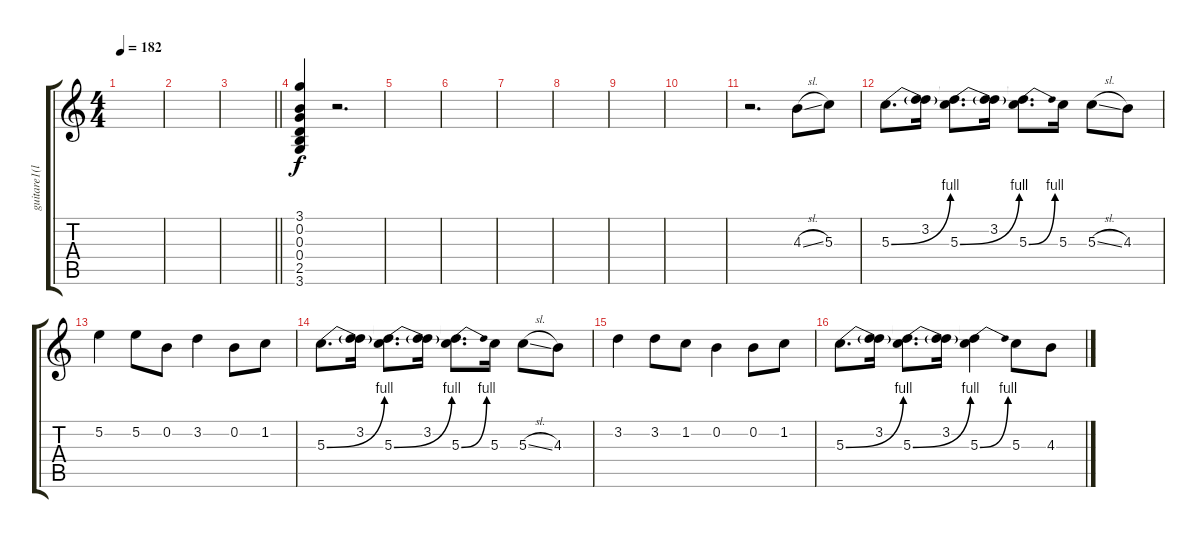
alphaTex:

\track ("guitare1(lars)" "guitare1(l") {instrument distortionguitar}
\staff {score tabs}
\tuning (E4 B3 G3 D3 A2 E2) {hide}
\ts (4 4)
\tempo 182
\clef g2
\ks c
|
|
\barLineRight lightlight
|
(3.1 0.2 0.3 0.4 2.5 3.6).4 r.2{d} |
|
|
|
|
|
|
r.2{d} 4.3{sl}.8 5.3.8 |
5.3{be (bend 0 0 60 4)}.8{d} (3.2 5.3{t}).16 (3.2{t} 5.3{be (bend 0 0 60 4)}).8{d} (3.2 5.3{t}).16 (3.2{t} 5.3{be (bend 0 0 60 4)}).8{d} 5.3.16 5.3{sl}.8 4.3.8 |
5.2.4 5.2.8 0.2.8 3.2.4 0.2.8 1.2.8 |
5.3{be (bend 0 0 60 4)}.8{d} (3.2 5.3{t}).16 (3.2{t} 5.3{be (bend 0 0 60 4)}).8{d} (3.2 5.3{t}).16 (3.2{t} 5.3{be (bend 0 0 60 4)}).8{d} 5.3.16 5.3{sl}.8 4.3.8 |
3.2.4 3.2.8 1.2.8 0.2.4 0.2.8 1.2.8 |
5.3{be (bend 0 0 60 4)}.8{d} (3.2 5.3{t}).16 (3.2{t} 5.3{be (bend 0 0 60 4)}).8{d} (3.2 5.3{t}).16 (3.2{t} 5.3{be (bend 0 0 60 4)}).4 5.3.8 4.3.8
